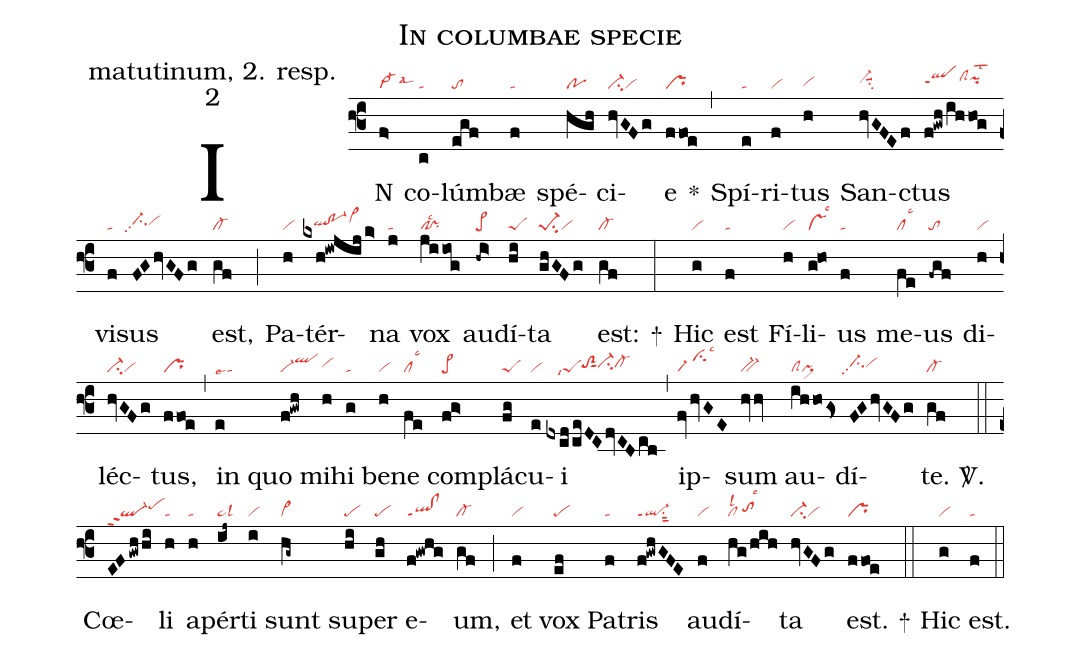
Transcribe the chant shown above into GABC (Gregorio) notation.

name: In columbae specie;
office-part: matutinum, 2. resp.;
mode: 2;
nabc-lines: 1;
%%
(f3)
IN(f>|vi->lsal6) co(c|ta)lúm(egf|to)bæ(f|ta) spé(hgh|po)ci(hvGFg|ci-vi)e(ffoe|pr) *(,)
Spí(e|ta)ri(f|vi)tus(h|vihg) San(hvGFEf|vi-hhsuu1su2)ctus(f!gwh/ih/hog|qlhhppt1clShipihilst2) vi(f|ta)sus(FGhvGFg|ci-hhpp2vihh) est,(gf|cl-) (;)
Pa(h|vi)tér(kxh!iwjij/k>|ql!po-1ppt1vi>hi)na(j|ta) vox(jiiog|cl!prlsc2) au(-hi>|pe>)dí(hi|peS)ta(ghGFg|pe-1su2vi) est:(gf|cl-) +(:)
Hic(g|vi) est(f|ta) Fí(h|vi)li(g!ho|vslsc3)us(f|ta) me(fe|cllsc3)us(-fgf|to) di(h|vi)léc(hvGFg|ci-vi)tus,(ffoe|pr) (,)
in(e|talse7) quo(f!gwh|vi-qlhj) mi(h|vihh)hi(g|ta) be(h|vi)ne(fe|cllsc3) com(f!g>|pe>)plá(fg|peS)cu(e|vi)i(dxcd/ceDCdvCBcb|///peSlsi7toS2hhsut1ci-hhcl-hh) (,)
ip(fv/hvG/E|vi-!cilsc3)sum(hvhv|bv-) au(ihhogs<|clSpi>)dí(FGhvGFg|ci-hhpp2vihh)te.(gf|cl-) <sp>V/</sp>.(::)
Cœ(EF/gwh/hi|ql-ppt2pehi)li(h|ta) a(h|ta)pér(ij~|ta>lsl3)ti(i|vi) sunt(hg~|vi>) su(hi|pe)per(gh|pe) e(f!gwhg|ql!clppt1)um,(gf|cl-) (;)
et(f|vi) vox(ef|pe) Pat(f|ta)ris(f!gwhGFE|ql-ppt1su1sut2) au(f|vi)dí(hg/hih|cllsl2/tohhlsc3)ta(hvGFg|ci-vi) est.(ffoe|pr) +(::)
Hic(g|vi) est.(f|ta) (::)
